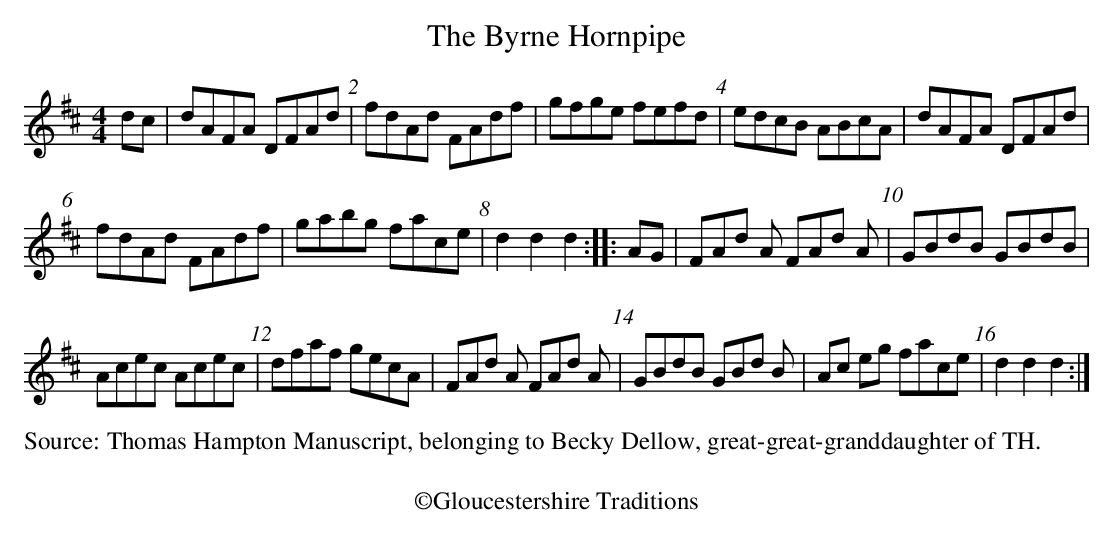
X:1
T:Byrne Hornpipe, The
M:4/4
L:1/8
K:D
dc|dAFA DFAd | fdAd FAdf | gfge fefd | edcB ABcA | dAFA DFAd |
fdAd FAdf | gabg face | d2d2d2::AG|FAd A FAd A | GBdB GBdB |
Acec Acec | dfaf gecA | FAd A FAd A | GBdB GBd B | Ac eg face | d2d2d2:|
